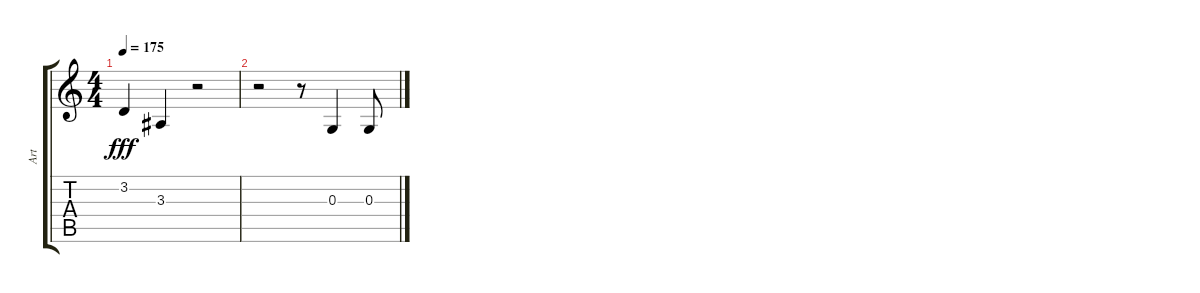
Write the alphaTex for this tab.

\track ("Art" "Art") {instrument tenorsax}
\staff {score tabs}
\tuning (E4 B3 G3 D3 A2 E2) {hide}
\ts (4 4)
\tempo 175
\clef g2
\ks c
3.2.4{dy fff} 3.3.4 r.2 |
r.2 r.8 0.3.4 0.3.8
